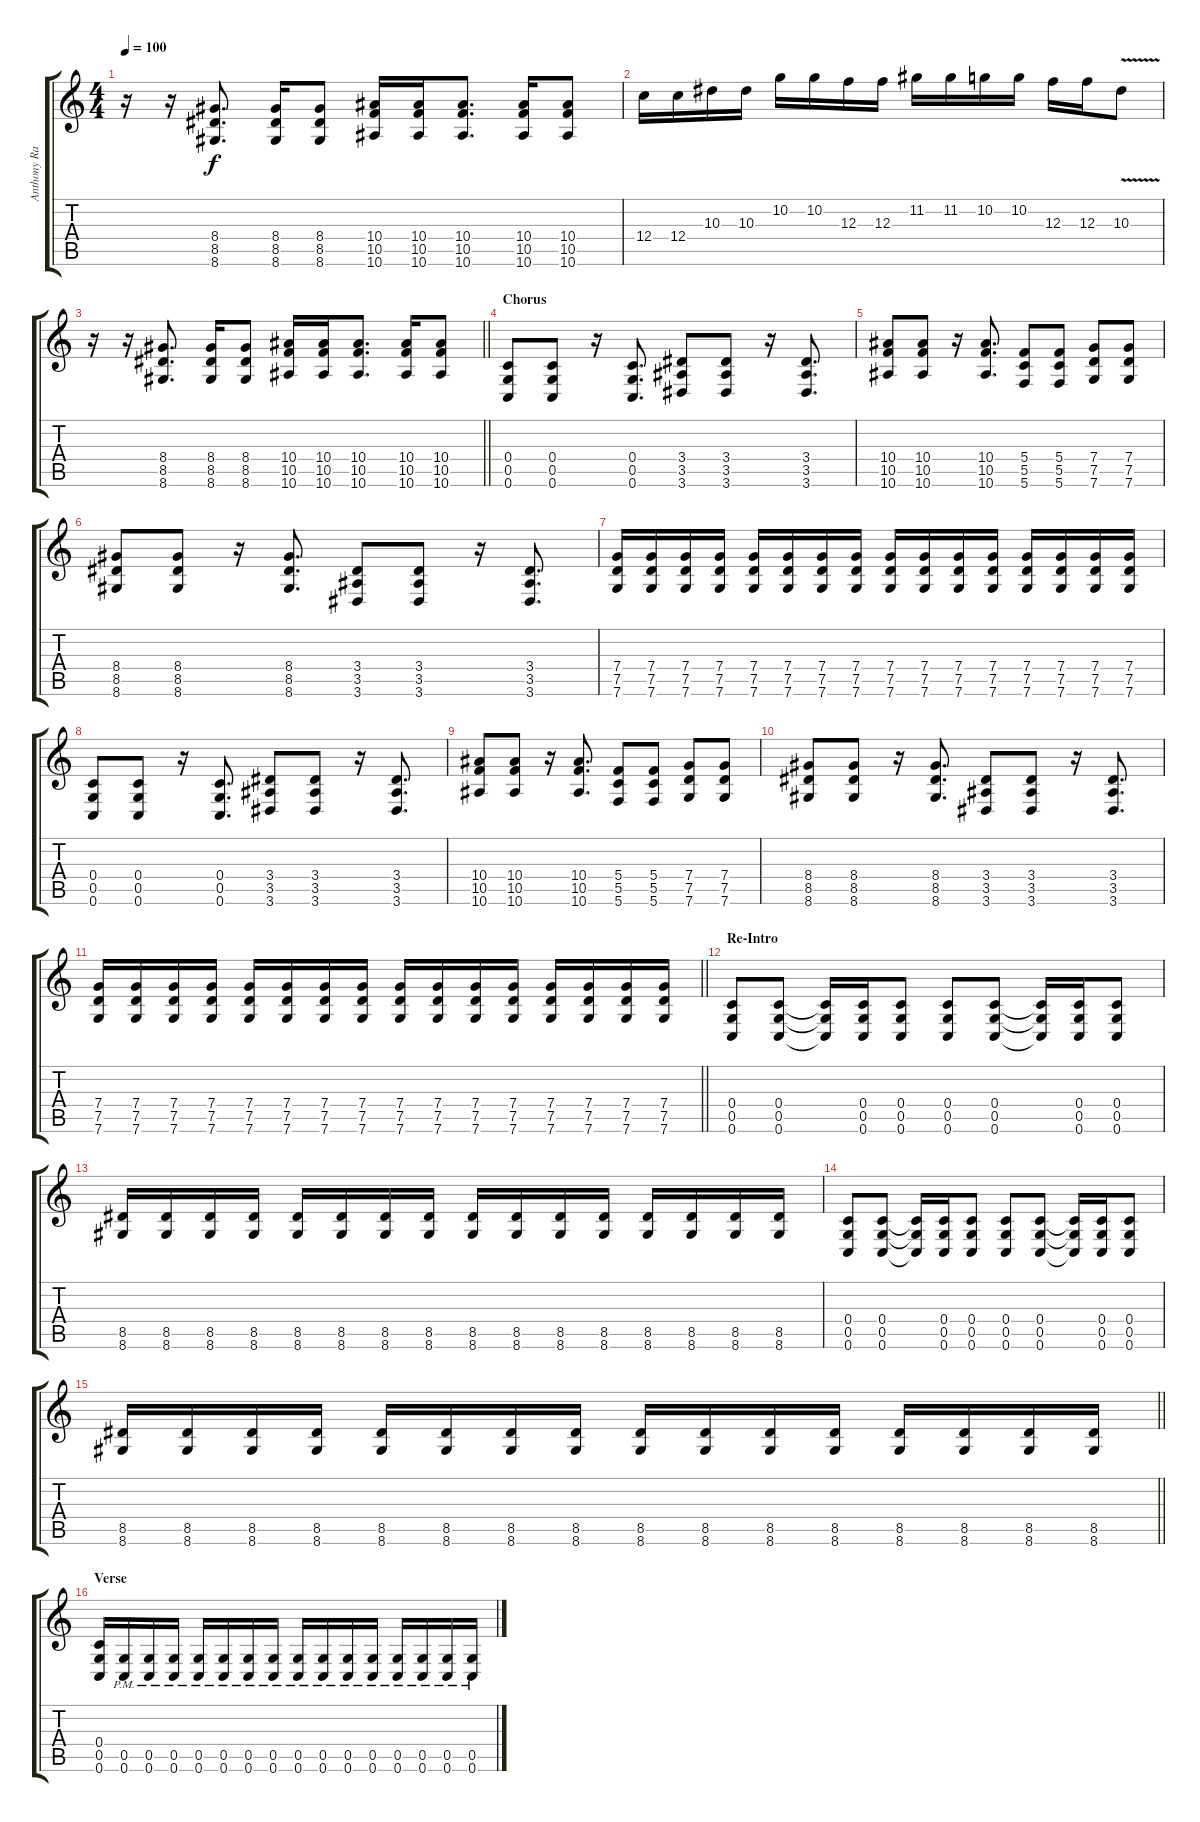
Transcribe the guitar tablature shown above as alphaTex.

\track ("Anthony Raneri" "Anthony Ra") {instrument distortionguitar}
\staff {score tabs}
\tuning (D4 A3 F3 C3 G2 C2) {hide}
\ts (4 4)
\tempo 100
\clef g2
\ks c
r.16{dy f} r.16 (8.4 8.5 8.6).8{d} (8.4 8.5 8.6).16 (8.4 8.5 8.6).8 (10.4 10.5 10.6).16 (10.4 10.5 10.6).16 (10.4 10.5 10.6).8{d} (10.4 10.5 10.6).16 (10.4 10.5 10.6).8 |
12.4.16 12.4.16 10.3.16 10.3.16 10.2.16 10.2.16 12.3.16 12.3.16 11.2.16 11.2.16 10.2.16 10.2.16 12.3.16 12.3.16 10.3{v}.8 |
\barLineRight lightlight
r.16 r.16 (8.4 8.5 8.6).8{d} (8.4 8.5 8.6).16 (8.4 8.5 8.6).8 (10.4 10.5 10.6).16 (10.4 10.5 10.6).16 (10.4 10.5 10.6).8{d} (10.4 10.5 10.6).16 (10.4 10.5 10.6).8 |
\section ("" "Chorus")
(0.4 0.5 0.6).8 (0.4 0.5 0.6).8 r.16 (0.4 0.5 0.6).8{d} (3.4 3.5 3.6).8 (3.4 3.5 3.6).8 r.16 (3.4 3.5 3.6).8{d} |
(10.4 10.5 10.6).8 (10.4 10.5 10.6).8 r.16 (10.4 10.5 10.6).8{d} (5.4 5.5 5.6).8 (5.4 5.5 5.6).8 (7.4 7.5 7.6).8 (7.4 7.5 7.6).8 |
(8.4 8.5 8.6).8 (8.4 8.5 8.6).8 r.16 (8.4 8.5 8.6).8{d} (3.4 3.5 3.6).8 (3.4 3.5 3.6).8 r.16 (3.4 3.5 3.6).8{d} |
(7.4 7.5 7.6).16 (7.4 7.5 7.6).16 (7.4 7.5 7.6).16 (7.4 7.5 7.6).16 (7.4 7.5 7.6).16 (7.4 7.5 7.6).16 (7.4 7.5 7.6).16 (7.4 7.5 7.6).16 (7.4 7.5 7.6).16 (7.4 7.5 7.6).16 (7.4 7.5 7.6).16 (7.4 7.5 7.6).16 (7.4 7.5 7.6).16 (7.4 7.5 7.6).16 (7.4 7.5 7.6).16 (7.4 7.5 7.6).16 |
(0.4 0.5 0.6).8 (0.4 0.5 0.6).8 r.16 (0.4 0.5 0.6).8{d} (3.4 3.5 3.6).8 (3.4 3.5 3.6).8 r.16 (3.4 3.5 3.6).8{d} |
(10.4 10.5 10.6).8 (10.4 10.5 10.6).8 r.16 (10.4 10.5 10.6).8{d} (5.4 5.5 5.6).8 (5.4 5.5 5.6).8 (7.4 7.5 7.6).8 (7.4 7.5 7.6).8 |
(8.4 8.5 8.6).8 (8.4 8.5 8.6).8 r.16 (8.4 8.5 8.6).8{d} (3.4 3.5 3.6).8 (3.4 3.5 3.6).8 r.16 (3.4 3.5 3.6).8{d} |
\barLineRight lightlight
(7.4 7.5 7.6).16 (7.4 7.5 7.6).16 (7.4 7.5 7.6).16 (7.4 7.5 7.6).16 (7.4 7.5 7.6).16 (7.4 7.5 7.6).16 (7.4 7.5 7.6).16 (7.4 7.5 7.6).16 (7.4 7.5 7.6).16 (7.4 7.5 7.6).16 (7.4 7.5 7.6).16 (7.4 7.5 7.6).16 (7.4 7.5 7.6).16 (7.4 7.5 7.6).16 (7.4 7.5 7.6).16 (7.4 7.5 7.6).16 |
\section ("" "Re-Intro")
(0.4 0.5 0.6).8 (0.4 0.5 0.6).8 (0.4{t} 0.5{t} 0.6{t}).16 (0.4 0.5 0.6).16 (0.4 0.5 0.6).8 (0.4 0.5 0.6).8 (0.4 0.5 0.6).8 (0.4{t} 0.5{t} 0.6{t}).16 (0.4 0.5 0.6).16 (0.4 0.5 0.6).8 |
(8.5 8.6).16 (8.5 8.6).16 (8.5 8.6).16 (8.5 8.6).16 (8.5 8.6).16 (8.5 8.6).16 (8.5 8.6).16 (8.5 8.6).16 (8.5 8.6).16 (8.5 8.6).16 (8.5 8.6).16 (8.5 8.6).16 (8.5 8.6).16 (8.5 8.6).16 (8.5 8.6).16 (8.5 8.6).16 |
(0.4 0.5 0.6).8 (0.4 0.5 0.6).8 (0.4{t} 0.5{t} 0.6{t}).16 (0.4 0.5 0.6).16 (0.4 0.5 0.6).8 (0.4 0.5 0.6).8 (0.4 0.5 0.6).8 (0.4{t} 0.5{t} 0.6{t}).16 (0.4 0.5 0.6).16 (0.4 0.5 0.6).8 |
\barLineRight lightlight
(8.5 8.6).16 (8.5 8.6).16 (8.5 8.6).16 (8.5 8.6).16 (8.5 8.6).16 (8.5 8.6).16 (8.5 8.6).16 (8.5 8.6).16 (8.5 8.6).16 (8.5 8.6).16 (8.5 8.6).16 (8.5 8.6).16 (8.5 8.6).16 (8.5 8.6).16 (8.5 8.6).16 (8.5 8.6).16 |
\section ("" "Verse")
(0.4 0.5 0.6).16 (0.5{pm} 0.6{pm}).16 (0.5{pm} 0.6{pm}).16 (0.5{pm} 0.6{pm}).16 (0.5{pm} 0.6{pm}).16 (0.5{pm} 0.6{pm}).16 (0.5{pm} 0.6{pm}).16 (0.5{pm} 0.6{pm}).16 (0.5{pm} 0.6{pm}).16 (0.5{pm} 0.6{pm}).16 (0.5{pm} 0.6{pm}).16 (0.5{pm} 0.6{pm}).16 (0.5{pm} 0.6{pm}).16 (0.5{pm} 0.6{pm}).16 (0.5{pm} 0.6{pm}).16 (0.5{pm} 0.6{pm}).16
